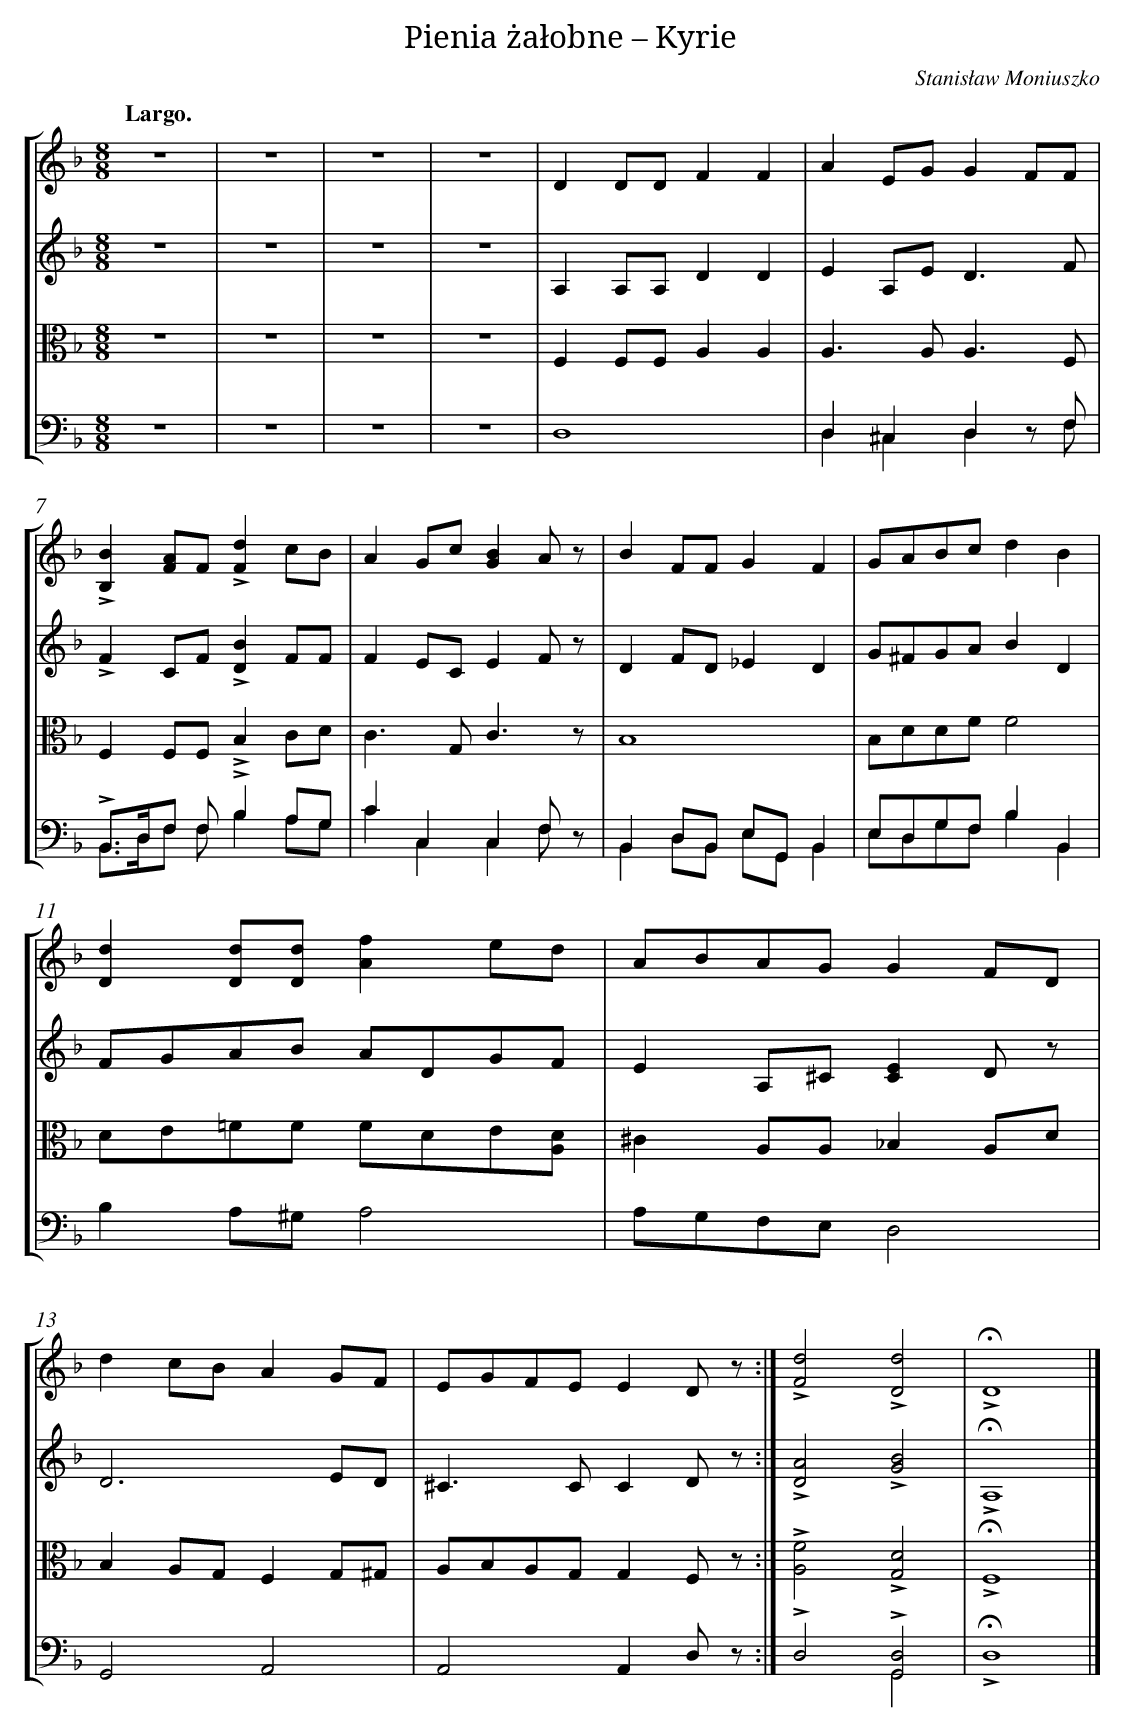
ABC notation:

X:1
T: Pienia żałobne – Kyrie
C: Stanisław Moniuszko
L: 1/8
M: 8/8
Q: "Largo."
%%staves [1 2 3 4]
V: 1 clef=treble
V: 2 clef=treble
V: 3 clef=alto
V: 4 clef=bass
K: F
[V:1] z8 |
[V:2] z8 |
[V:3] z8 |
[V:4] z8 |
[V:1] z8 |
[V:2] z8 |
[V:3] z8 |
[V:4] z8 |
[V:1] z8 |
[V:2] z8 |
[V:3] z8 |
[V:4] z8 |
[V:1] z8 |
[V:2] z8 |
[V:3] z8 |
[V:4] z8 |
[V:1] D2DDF2F2 |
[V:2] A,2A,A,D2D2 |
[V:3] F,2F,F,A,2A,2 |
[V:4] D,8 |
[V:1] A2EGG2FF |
[V:2] E2A,E2<D2F |
[V:3] A,2>A,2A,3F, |
[V:4] D,2^C,2D,2z F, & D,2^C,2D,2x F, |
[V:1] !accent![B,2B2][FA]F!accent![F2d2]cB |
[V:2] !accent!F2CF!accent![D2B2]FF |
[V:3] F,2F,F,!accent!B,2CD |
[V:4] !accent!B,,>D,F, F,!accent!B,2A,G, & B,,>D,F, F,B,2A,G, |
[V:1] A2Gc[G2B2]A z |
[V:2] F2ECE2F z |
[V:3] C2>G,2C3z |
[V:4] C2C,2C,2F, z & C2C,2C,2F, x |
[V:1] B2FFG2F2 |
[V:2] D2FD_E2D2 |
[V:3] B,8 |
[V:4] B,,2D,B,, E,G,,B,,2 & B,,2D,B,, E,G,,B,,2 |
[V:1] GABcd2B2 |
[V:2] G^FGAB2D2 |
[V:3] B,DDFF4 |
[V:4] E,D,G,F,B,2B,,2 & E,D,G,F,B,2B,,2 |
[V:1] [D2d2][Dd][Dd][A2f2]ed |
[V:2] FGAB ADGF |
[V:3] DE=FF FDE[A,D] |
[V:4] B,2A,^G,A,4 |
[V:1] ABAGG2FD |
[V:2] E2A,^C[C2E2]D z |
[V:3] ^C2A,A,_B,2A,D |
[V:4] A,G,F,E,D,4 |
[V:1] d2cBA2GF |
[V:2] D6ED |
[V:3] B,2A,G,F,2G,^G, |
[V:4] G,,4A,,4 |
[V:1] EGFEE2D z :|]
[V:2] ^C2>C2C2D z :|]
[V:3] A,B,A,G,G,2F, z :|]
[V:4] A,,4A,,2D, z :|]
[V:1] !accent![F4d4]!accent![D4d4] |
[V:2] !accent![D4A4]!accent![G4B4] |
[V:3] !accent![A,4F4]!accent![G,4D4] |
[V:4] !accent!D,4!accent![G,,4D,4] & x4G,,4 |
[V:1] !accent!!fermata!D8 |]
[V:2] !accent!!fermata!A,8 |]
[V:3] !accent!!fermata!F,8 |]
[V:4] !accent!!fermata!D,8 |]
